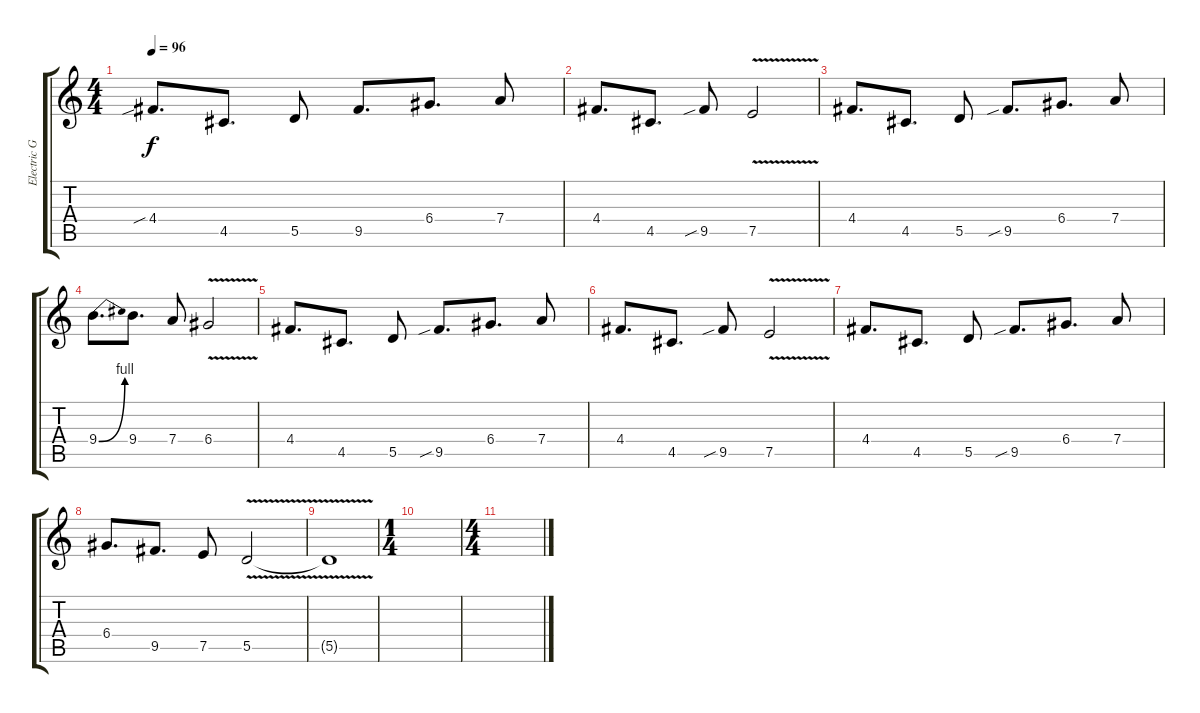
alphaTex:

\track ("Electric Guitar" "Electric G") {instrument distortionguitar}
\staff {score tabs}
\tuning (E4 B3 G3 D3 A2 E2) {hide}
\ts (4 4)
\tempo 96
\clef g2
\ks c
4.4{sib}.8{d dy f instrument distortionguitar} 4.5.8{d} 5.5.8 9.5.8{d} 6.4.8{d} 7.4.8 |
4.4.8{d} 4.5.8{d} 9.5{sib}.8 7.5{v}.2 |
4.4.8{d} 4.5.8{d} 5.5.8 9.5{sib}.8{d} 6.4.8{d} 7.4.8 |
9.4{be (bend 0 0 60 4)}.8{d} 9.4.8{d} 7.4.8 6.4{v}.2 |
4.4.8{d} 4.5.8{d} 5.5.8 9.5{sib}.8{d} 6.4.8{d} 7.4.8 |
4.4.8{d} 4.5.8{d} 9.5{sib}.8 7.5{v}.2 |
4.4.8{d} 4.5.8{d} 5.5.8 9.5{sib}.8{d} 6.4.8{d} 7.4.8 |
6.4.8{d} 9.5.8{d} 7.5.8 5.5{v}.2 |
5.5{v t}.1 |
\ts (1 4)
|
\ts (4 4)
